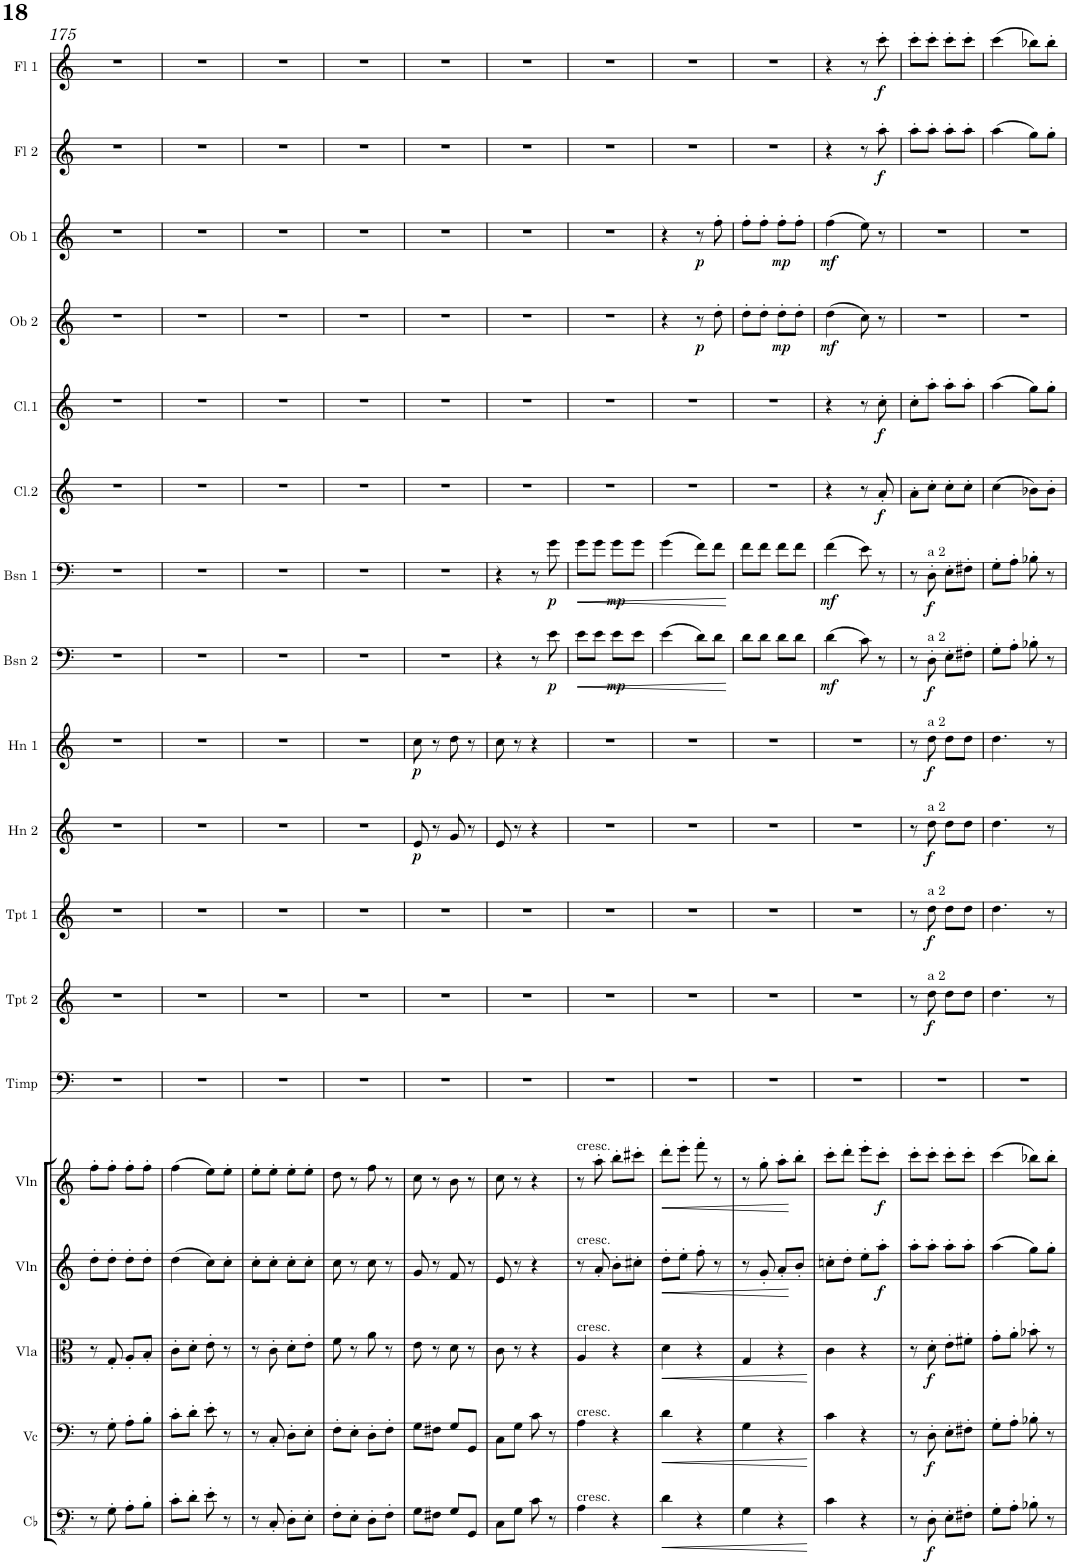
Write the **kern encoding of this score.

**kern	**dynam	**kern	**dynam	**kern	**dynam	**kern	**dynam	**kern	**dynam	**kern	**kern	**dynam	**kern	**dynam	**kern	**dynam	**kern	**dynam	**kern	**dynam	**kern	**dynam	**kern	**dynam	**kern	**dynam	**kern	**dynam	**kern	**dynam	**kern	**dynam	**kern	**dynam
*part18	*part18	*part17	*part17	*part16	*part16	*part15	*part15	*part14	*part14	*part13	*part12	*part12	*part11	*part11	*part10	*part10	*part9	*part9	*part8	*part8	*part7	*part7	*part6	*part6	*part5	*part5	*part4	*part4	*part3	*part3	*part2	*part2	*part1	*part1
*staff18	*staff18	*staff17	*staff17	*staff16	*staff16	*staff15	*staff15	*staff14	*staff14	*staff13	*staff12	*staff12	*staff11	*staff11	*staff10	*staff10	*staff9	*staff9	*staff8	*staff8	*staff7	*staff7	*staff6	*staff6	*staff5	*staff5	*staff4	*staff4	*staff3	*staff3	*staff2	*staff2	*staff1	*staff1
*I"Contrabass	*	*I"Violoncello	*	*I"Viola	*	*I"Violin	*	*I"Violin	*	*I"Timpani	*I"C Trumpet 2	*	*I"C Trumpet 1	*	*I"C Horn 2	*	*I"C Horn 1	*	*I"Bassoon 2	*	*I"Bassoon 1	*	*I"C Clarinet 2	*	*I"C Clarinet 1	*	*I"Oboe 2	*	*I"Oboe 1	*	*I"Flute 2	*	*I"Flute 1	*
*I'Cb	*	*I'Vc	*	*I'Vla	*	*I'Vln	*	*I'Vln	*	*I'Timp	*I'Tpt 2	*	*I'Tpt 1	*	*I'Hn 2	*	*I'Hn 1	*	*I'Bsn 2	*	*I'Bsn 1	*	*I'Cl.2	*	*I'Cl.1	*	*I'Ob 2	*	*I'Ob 1	*	*I'Fl 2	*	*I'Fl 1	*
!!LO:PB:g=z
*clefFv4	*	*clefF4	*	*clefC3	*	*clefG2	*	*clefG2	*	*clefF4	*clefG2	*	*clefG2	*	*clefG2	*	*clefG2	*	*clefF4	*	*clefF4	*	*clefG2	*	*clefG2	*	*clefG2	*	*clefG2	*	*clefG2	*	*clefG2	*
*	*	*	*	*	*	*	*	*	*	*	*	*	*	*	*Trd7c12	*	*Trd7c12	*	*	*	*	*	*Trd1c2	*	*Trd1c2	*	*	*	*	*	*	*	*	*
*k[]	*	*k[]	*	*k[]	*	*k[]	*	*k[]	*	*k[]	*k[]	*	*k[]	*	*k[]	*	*k[]	*	*k[]	*	*k[]	*	*k[]	*	*k[]	*	*k[]	*	*k[]	*	*k[]	*	*k[]	*
*M2/4	*	*M2/4	*	*M2/4	*	*M2/4	*	*M2/4	*	*M2/4	*M2/4	*	*M2/4	*	*M2/4	*	*M2/4	*	*M2/4	*	*M2/4	*	*M2/4	*	*M2/4	*	*M2/4	*	*M2/4	*	*M2/4	*	*M2/4	*
=175	=175	=175	=175	=175	=175	=175	=175	=175	=175	=175	=175	=175	=175	=175	=175	=175	=175	=175	=175	=175	=175	=175	=175	=175	=175	=175	=175	=175	=175	=175	=175	=175	=175	=175
8r	.	8r	.	8r	.	8dd'\L	.	8ff'\L	.	2r	2r	.	2r	.	2r	.	2r	.	2r	.	2r	.	2r	.	2r	.	2r	.	2r	.	2r	.	2r	.
8GG'\	.	8G'\	.	8G'/	.	8dd'\J	.	8ff'\J	.	.	.	.	.	.	.	.	.	.	.	.	.	.	.	.	.	.	.	.	.	.	.	.	.	.
8AA'\L	.	8A'\L	.	8A'/L	.	8dd'\L	.	8ff'\L	.	.	.	.	.	.	.	.	.	.	.	.	.	.	.	.	.	.	.	.	.	.	.	.	.	.
8BB'\J	.	8B'\J	.	8B'/J	.	8dd'\J	.	8ff'\J	.	.	.	.	.	.	.	.	.	.	.	.	.	.	.	.	.	.	.	.	.	.	.	.	.	.
=176	=176	=176	=176	=176	=176	=176	=176	=176	=176	=176	=176	=176	=176	=176	=176	=176	=176	=176	=176	=176	=176	=176	=176	=176	=176	=176	=176	=176	=176	=176	=176	=176	=176	=176
8C'\L	.	8c'\L	.	8c'\L	.	(4dd\	.	(4ff\	.	2r	2r	.	2r	.	2r	.	2r	.	2r	.	2r	.	2r	.	2r	.	2r	.	2r	.	2r	.	2r	.
8D'\J	.	8d'\J	.	8d'\J	.	.	.	.	.	.	.	.	.	.	.	.	.	.	.	.	.	.	.	.	.	.	.	.	.	.	.	.	.	.
8E'\	.	8e'\	.	8e'\	.	8cc\L)	.	8ee\L)	.	.	.	.	.	.	.	.	.	.	.	.	.	.	.	.	.	.	.	.	.	.	.	.	.	.
8r	.	8r	.	8r	.	8cc'\J	.	8ee'\J	.	.	.	.	.	.	.	.	.	.	.	.	.	.	.	.	.	.	.	.	.	.	.	.	.	.
=177	=177	=177	=177	=177	=177	=177	=177	=177	=177	=177	=177	=177	=177	=177	=177	=177	=177	=177	=177	=177	=177	=177	=177	=177	=177	=177	=177	=177	=177	=177	=177	=177	=177	=177
8r	.	8r	.	8r	.	8cc'\L	.	8ee'\L	.	2r	2r	.	2r	.	2r	.	2r	.	2r	.	2r	.	2r	.	2r	.	2r	.	2r	.	2r	.	2r	.
8CC'/	.	8C'/	.	8c'\	.	8cc'\J	.	8ee'\J	.	.	.	.	.	.	.	.	.	.	.	.	.	.	.	.	.	.	.	.	.	.	.	.	.	.
8DD'\L	.	8D'\L	.	8d'\L	.	8cc'\L	.	8ee'\L	.	.	.	.	.	.	.	.	.	.	.	.	.	.	.	.	.	.	.	.	.	.	.	.	.	.
8EE'\J	.	8E'\J	.	8e'\J	.	8cc'\J	.	8ee'\J	.	.	.	.	.	.	.	.	.	.	.	.	.	.	.	.	.	.	.	.	.	.	.	.	.	.
=178	=178	=178	=178	=178	=178	=178	=178	=178	=178	=178	=178	=178	=178	=178	=178	=178	=178	=178	=178	=178	=178	=178	=178	=178	=178	=178	=178	=178	=178	=178	=178	=178	=178	=178
8FF'\L	.	8F'\L	.	8f\	.	8cc\	.	8dd\	.	2r	2r	.	2r	.	2r	.	2r	.	2r	.	2r	.	2r	.	2r	.	2r	.	2r	.	2r	.	2r	.
8EE'\J	.	8E'\J	.	8r	.	8r	.	8r	.	.	.	.	.	.	.	.	.	.	.	.	.	.	.	.	.	.	.	.	.	.	.	.	.	.
8DD'\L	.	8D'\L	.	8a\	.	8cc\	.	8ff\	.	.	.	.	.	.	.	.	.	.	.	.	.	.	.	.	.	.	.	.	.	.	.	.	.	.
8FF'\J	.	8F'\J	.	8r	.	8r	.	8r	.	.	.	.	.	.	.	.	.	.	.	.	.	.	.	.	.	.	.	.	.	.	.	.	.	.
=179	=179	=179	=179	=179	=179	=179	=179	=179	=179	=179	=179	=179	=179	=179	=179	=179	=179	=179	=179	=179	=179	=179	=179	=179	=179	=179	=179	=179	=179	=179	=179	=179	=179	=179
!	!	!	!	!	!	!	!	!	!	!	!	!	!	!	!	!LO:DY:b	!	!LO:DY:b	!	!	!	!	!	!	!	!	!	!	!	!	!	!	!	!
8GG\L	.	8G\L	.	8e\	.	8g/	.	8cc\	.	2r	2r	.	2r	.	8e/	p	8cc\	p	2r	.	2r	.	2r	.	2r	.	2r	.	2r	.	2r	.	2r	.
8FF#X\J	.	8F#X\J	.	8r	.	8r	.	8r	.	.	.	.	.	.	8r	.	8r	.	.	.	.	.	.	.	.	.	.	.	.	.	.	.	.	.
8GG/L	.	8G/L	.	8d\	.	8f/	.	8b\	.	.	.	.	.	.	8g/	.	8dd\	.	.	.	.	.	.	.	.	.	.	.	.	.	.	.	.	.
8GGG/J	.	8GG/J	.	8r	.	8r	.	8r	.	.	.	.	.	.	8r	.	8r	.	.	.	.	.	.	.	.	.	.	.	.	.	.	.	.	.
=180	=180	=180	=180	=180	=180	=180	=180	=180	=180	=180	=180	=180	=180	=180	=180	=180	=180	=180	=180	=180	=180	=180	=180	=180	=180	=180	=180	=180	=180	=180	=180	=180	=180	=180
8CC\L	.	8C\L	.	8c\	.	8e/	.	8cc\	.	2r	2r	.	2r	.	8e/	.	8cc\	.	4r	.	4r	.	2r	.	2r	.	2r	.	2r	.	2r	.	2r	.
8GG\J	.	8G\J	.	8r	.	8r	.	8r	.	.	.	.	.	.	8r	.	8r	.	.	.	.	.	.	.	.	.	.	.	.	.	.	.	.	.
8C\	.	8c\	.	4r	.	4r	.	4r	.	.	.	.	.	.	4r	.	4r	.	8r	.	8r	.	.	.	.	.	.	.	.	.	.	.	.	.
!	!	!	!	!	!	!	!	!	!	!	!	!	!	!	!	!	!	!	!	!LO:DY:b	!	!LO:DY:b	!	!	!	!	!	!	!	!	!	!	!	!
8r	.	8r	.	.	.	.	.	.	.	.	.	.	.	.	.	.	.	.	8e\	p	8g\	p	.	.	.	.	.	.	.	.	.	.	.	.
=181	=181	=181	=181	=181	=181	=181	=181	=181	=181	=181	=181	=181	=181	=181	=181	=181	=181	=181	=181	=181	=181	=181	=181	=181	=181	=181	=181	=181	=181	=181	=181	=181	=181	=181
!	!	!	!	!	!	!	!	!LO:TX:a:t=cresc.	!	!	!	!	!	!	!	!	!	!	!	!	!	!	!	!	!	!	!	!	!	!	!	!	!	!
!	!	!	!	!	!	!LO:TX:a:t=cresc.	!	!	!	!	!	!	!	!	!	!	!	!	!	!	!	!	!	!	!	!	!	!	!	!	!	!	!	!
!	!	!	!	!LO:TX:a:t=cresc.	!	!	!	!	!	!	!	!	!	!	!	!	!	!	!	!	!	!	!	!	!	!	!	!	!	!	!	!	!	!
!	!	!LO:TX:a:t=cresc.	!	!	!	!	!	!	!	!	!	!	!	!	!	!	!	!	!	!	!	!	!	!	!	!	!	!	!	!	!	!	!	!
!LO:TX:a:t=cresc.	!	!	!	!	!	!	!	!	!	!	!	!	!	!	!	!	!	!	!	!	!	!	!	!	!	!	!	!	!	!	!	!	!	!
!	!	!	!	!	!	!	!	!	!	!	!	!	!	!	!	!	!	!	!	!LO:HP:b	!	!LO:HP:b	!	!	!	!	!	!	!	!	!	!	!	!
4AA\	.	4A\	.	4A/	.	8r	.	8r	.	2r	2r	.	2r	.	2r	.	2r	.	8e\L	<	8g\L	<	2r	.	2r	.	2r	.	2r	.	2r	.	2r	.
.	.	.	.	.	.	8a'/	.	8aa'\	.	.	.	.	.	.	.	.	.	.	8e\J	.	8g\J	.	.	.	.	.	.	.	.	.	.	.	.	.
!	!	!	!	!	!	!	!	!	!	!	!	!	!	!	!	!	!	!	!	!LO:DY:b	!	!LO:DY:b	!	!	!	!	!	!	!	!	!	!	!	!
4r	.	4r	.	4r	.	8b'\L	.	8bb'\L	.	.	.	.	.	.	.	.	.	.	8e\L	mp	8g\L	mp	.	.	.	.	.	.	.	.	.	.	.	.
.	.	.	.	.	.	8cc#X'\J	.	8ccc#X'\J	.	.	.	.	.	.	.	.	.	.	8e\J	.	8g\J	.	.	.	.	.	.	.	.	.	.	.	.	.
=182	=182	=182	=182	=182	=182	=182	=182	=182	=182	=182	=182	=182	=182	=182	=182	=182	=182	=182	=182	=182	=182	=182	=182	=182	=182	=182	=182	=182	=182	=182	=182	=182	=182	=182
!	!LO:HP:b	!	!LO:HP:b	!	!LO:HP:b	!	!LO:HP:b	!	!LO:HP:b	!	!	!	!	!	!	!	!	!	!	!	!	!	!	!	!	!	!	!	!	!	!	!	!	!
4D\	<	4d\	<	4d\	<	8dd'\L	<	8ddd'\L	<	2r	2r	.	2r	.	2r	.	2r	.	(4e\	.	(4g\	.	2r	.	2r	.	4r	.	4r	.	2r	.	2r	.
.	.	.	.	.	.	8ee'\J	.	8eee'\J	.	.	.	.	.	.	.	.	.	.	.	.	.	.	.	.	.	.	.	.	.	.	.	.	.	.
!	!	!	!	!	!	!	!	!	!	!	!	!	!	!	!	!	!	!	!	!	!	!	!	!	!	!	!	!LO:DY:b	!	!LO:DY:b	!	!	!	!
4r	.	4r	.	4r	.	8ff'\	.	8fff'\	.	.	.	.	.	.	.	.	.	.	8d\L)	.	8f\L)	.	.	.	.	.	8r	p	8r	p	.	.	.	.
.	.	.	.	.	.	8r	.	8r	.	.	.	.	.	.	.	.	.	.	8d\J	.	8f\J	.	.	.	.	.	8dd'\	.	8ff'\	.	.	.	.	.
.	.	.	.	.	.	.	.	.	.	.	.	.	.	.	.	.	.	.	.	[	.	[	.	.	.	.	.	.	.	.	.	.	.	.
=183	=183	=183	=183	=183	=183	=183	=183	=183	=183	=183	=183	=183	=183	=183	=183	=183	=183	=183	=183	=183	=183	=183	=183	=183	=183	=183	=183	=183	=183	=183	=183	=183	=183	=183
4GG\	.	4G\	.	4G/	.	8r	.	8r	.	2r	2r	.	2r	.	2r	.	2r	.	8d\L	.	8f\L	.	2r	.	2r	.	8dd'\L	.	8ff'\L	.	2r	.	2r	.
.	.	.	.	.	.	8g'/	.	8gg'\	.	.	.	.	.	.	.	.	.	.	8d\J	.	8f\J	.	.	.	.	.	8dd'\J	.	8ff'\J	.	.	.	.	.
!	!	!	!	!	!	!	!	!	!	!	!	!	!	!	!	!	!	!	!	!	!	!	!	!	!	!	!	!LO:DY:b	!	!LO:DY:b	!	!	!	!
4r	.	4r	.	4r	.	8a'/L	.	8aa'\L	.	.	.	.	.	.	.	.	.	.	8d\L	.	8f\L	.	.	.	.	.	8dd'\L	mp	8ff'\L	mp	.	.	.	.
.	.	.	.	.	.	8b'/J	[	8bb'\J	[	.	.	.	.	.	.	.	.	.	8d\J	.	8f\J	.	.	.	.	.	8dd'\J	.	8ff'\J	.	.	.	.	.
.	[	.	[	.	[	.	.	.	.	.	.	.	.	.	.	.	.	.	.	.	.	.	.	.	.	.	.	.	.	.	.	.	.	.
=184	=184	=184	=184	=184	=184	=184	=184	=184	=184	=184	=184	=184	=184	=184	=184	=184	=184	=184	=184	=184	=184	=184	=184	=184	=184	=184	=184	=184	=184	=184	=184	=184	=184	=184
!	!	!	!	!	!	!	!	!	!	!	!	!	!	!	!	!	!	!	!	!LO:DY:b	!	!LO:DY:b	!	!	!	!	!	!LO:DY:b	!	!LO:DY:b	!	!	!	!
4C\	.	4c\	.	4c\	.	8ccn'\L	.	8ccc'\L	.	2r	2r	.	2r	.	2r	.	2r	.	(4d\	mf	(4f\	mf	4r	.	4r	.	(4dd\	mf	(4ff\	mf	4r	.	4r	.
.	.	.	.	.	.	8dd'\J	.	8ddd'\J	.	.	.	.	.	.	.	.	.	.	.	.	.	.	.	.	.	.	.	.	.	.	.	.	.	.
4r	.	4r	.	4r	.	8ee'\L	.	8eee'\L	.	.	.	.	.	.	.	.	.	.	8c\)	.	8e\)	.	8r	.	8r	.	8cc\)	.	8ee\)	.	8r	.	8r	.
!	!	!	!	!	!	!	!LO:DY:b	!	!LO:DY:b	!	!	!	!	!	!	!	!	!	!	!	!	!	!	!LO:DY:b	!	!LO:DY:b	!	!	!	!	!	!LO:DY:b	!	!LO:DY:b
.	.	.	.	.	.	8aa'\J	f	8ccc'\J	f	.	.	.	.	.	.	.	.	.	8r	.	8r	.	8a'/	f	8cc'\	f	8r	.	8r	.	8aa'\	f	8ccc'\	f
=185	=185	=185	=185	=185	=185	=185	=185	=185	=185	=185	=185	=185	=185	=185	=185	=185	=185	=185	=185	=185	=185	=185	=185	=185	=185	=185	=185	=185	=185	=185	=185	=185	=185	=185
8r	.	8r	.	8r	.	8aa'\L	.	8ccc'\L	.	2r	8r	.	8r	.	8r	.	8r	.	8r	.	8r	.	8a'\L	.	8cc'\L	.	2r	.	2r	.	8aa'\L	.	8ccc'\L	.
!	!	!	!	!	!	!	!	!	!	!	!	!	!	!	!	!	!	!	!	!	!LO:TX:a:t=a 2	!	!	!	!	!	!	!	!	!	!	!	!	!
!	!	!	!	!	!	!	!	!	!	!	!	!	!	!	!	!	!	!	!LO:TX:a:t=a 2	!	!	!	!	!	!	!	!	!	!	!	!	!	!	!
!	!	!	!	!	!	!	!	!	!	!	!	!	!	!	!	!	!LO:TX:a:t=a 2	!	!	!	!	!	!	!	!	!	!	!	!	!	!	!	!	!
!	!	!	!	!	!	!	!	!	!	!	!	!	!	!	!LO:TX:a:t=a 2	!	!	!	!	!	!	!	!	!	!	!	!	!	!	!	!	!	!	!
!	!	!	!	!	!	!	!	!	!	!	!	!	!LO:TX:a:t=a 2	!	!	!	!	!	!	!	!	!	!	!	!	!	!	!	!	!	!	!	!	!
!	!	!	!	!	!	!	!	!	!	!	!LO:TX:a:t=a 2	!	!	!	!	!	!	!	!	!	!	!	!	!	!	!	!	!	!	!	!	!	!	!
!	!LO:DY:b	!	!LO:DY:b	!	!LO:DY:b	!	!	!	!	!	!	!LO:DY:b	!	!LO:DY:b	!	!LO:DY:b	!	!LO:DY:b	!	!LO:DY:b	!	!LO:DY:b	!	!	!	!	!	!	!	!	!	!	!	!
8DD'\	f	8D'\	f	8d'\	f	8aa'\J	.	8ccc'\J	.	.	8dd\	f	8dd\	f	8dd\	f	8dd\	f	8D'\	f	8D'\	f	8cc'\J	.	8aa'\J	.	.	.	.	.	8aa'\J	.	8ccc'\J	.
8EE'\L	.	8E'\L	.	8e'\L	.	8aa'\L	.	8ccc'\L	.	.	8dd\L	.	8dd\L	.	8dd\L	.	8dd\L	.	8E'\L	.	8E'\L	.	8cc'\L	.	8aa'\L	.	.	.	.	.	8aa'\L	.	8ccc'\L	.
8FF#X'\J	.	8F#X'\J	.	8f#X'\J	.	8aa'\J	.	8ccc'\J	.	.	8dd\J	.	8dd\J	.	8dd\J	.	8dd\J	.	8F#X'\J	.	8F#X'\J	.	8cc'\J	.	8aa'\J	.	.	.	.	.	8aa'\J	.	8ccc'\J	.
=186	=186	=186	=186	=186	=186	=186	=186	=186	=186	=186	=186	=186	=186	=186	=186	=186	=186	=186	=186	=186	=186	=186	=186	=186	=186	=186	=186	=186	=186	=186	=186	=186	=186	=186
8GG'\L	.	8G'\L	.	8g'\L	.	(4aa\	.	(4ccc\	.	2r	4.dd\	.	4.dd\	.	4.dd\	.	4.dd\	.	8G'\L	.	8G'\L	.	(4cc\	.	(4aa\	.	2r	.	2r	.	(4aa\	.	(4ccc\	.
8AA'\J	.	8A'\J	.	8a'\J	.	.	.	.	.	.	.	.	.	.	.	.	.	.	8A'\J	.	8A'\J	.	.	.	.	.	.	.	.	.	.	.	.	.
8BB-X'\	.	8B-X'\	.	8b-X'\	.	8gg\L)	.	8bb-X\L)	.	.	.	.	.	.	.	.	.	.	8B-X'\	.	8B-X'\	.	8b-X\L)	.	8gg\L)	.	.	.	.	.	8gg\L)	.	8bb-X\L)	.
8r	.	8r	.	8r	.	8gg'\J	.	8bb-'\J	.	.	8r	.	8r	.	8r	.	8r	.	8r	.	8r	.	8b-'\J	.	8gg'\J	.	.	.	.	.	8gg'\J	.	8bb-'\J	.
=	=	=	=	=	=	=	=	=	=	=	=	=	=	=	=	=	=	=	=	=	=	=	=	=	=	=	=	=	=	=	=	=	=	=
*-	*-	*-	*-	*-	*-	*-	*-	*-	*-	*-	*-	*-	*-	*-	*-	*-	*-	*-	*-	*-	*-	*-	*-	*-	*-	*-	*-	*-	*-	*-	*-	*-	*-	*-
